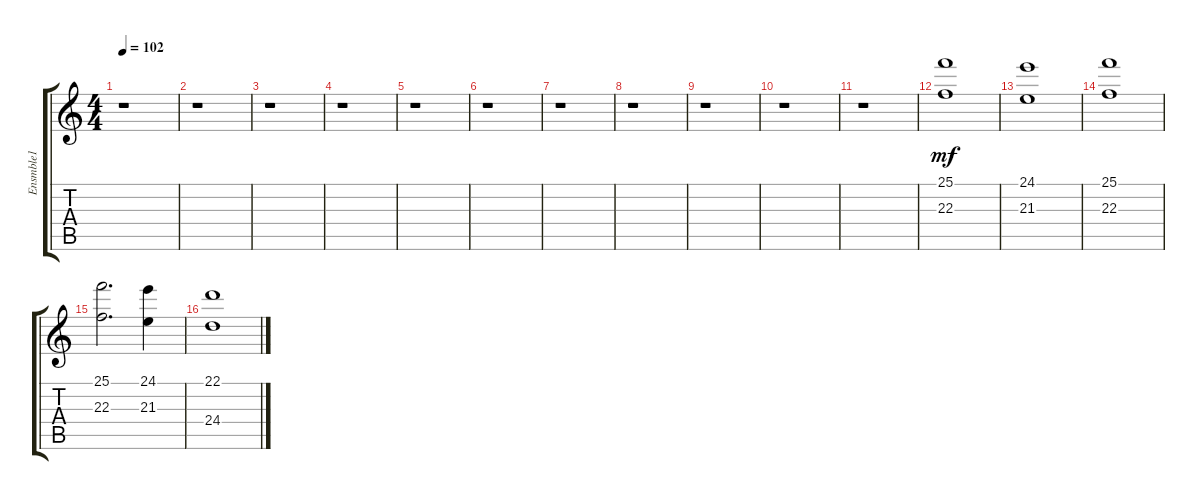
\track ("Ensmble1" "Ensmble1") {instrument stringensemble1}
\staff {score tabs}
\tuning (E4 B3 G3 D3 A2 E2) {hide}
\ts (4 4)
\tempo 102
\clef g2
\ks c
r.1{dy f} |
r.1 |
r.1 |
r.1 |
r.1 |
r.1 |
r.1 |
r.1 |
r.1 |
r.1 |
r.1 |
(25.1 22.3).1{dy mf} |
(24.1 21.3).1 |
(25.1 22.3).1 |
(25.1 22.3).2{d} (24.1 21.3).4 |
(22.1 24.4).1
